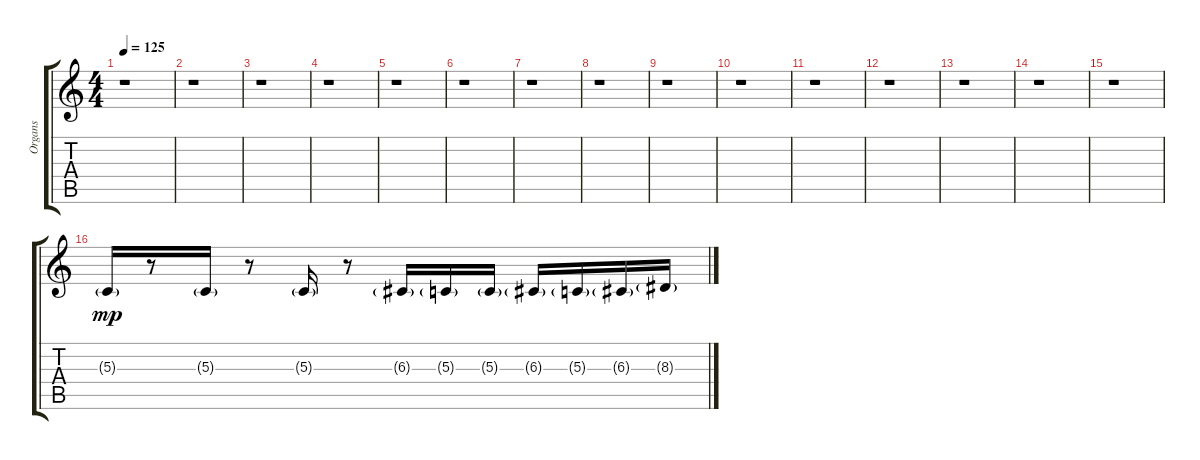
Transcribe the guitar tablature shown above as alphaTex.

\track ("Organs" "Organs") {instrument churchorgan}
\staff {score tabs}
\tuning (E4 B3 G3 D3 A2 E2) {hide}
\ts (4 4)
\tempo 125
\clef g2
\ks c
r.1{dy f} |
r.1 |
r.1 |
r.1 |
r.1 |
r.1 |
r.1 |
r.1 |
r.1 |
r.1 |
r.1 |
r.1 |
r.1 |
r.1 |
r.1 |
5.3{g}.16{dy mp} r.8 5.3{g}.16 r.8 5.3{g}.16 r.8 6.3{g}.16 5.3{g}.16 5.3{g}.16 6.3{g}.16 5.3{g}.16 6.3{g}.16 8.3{g}.16
